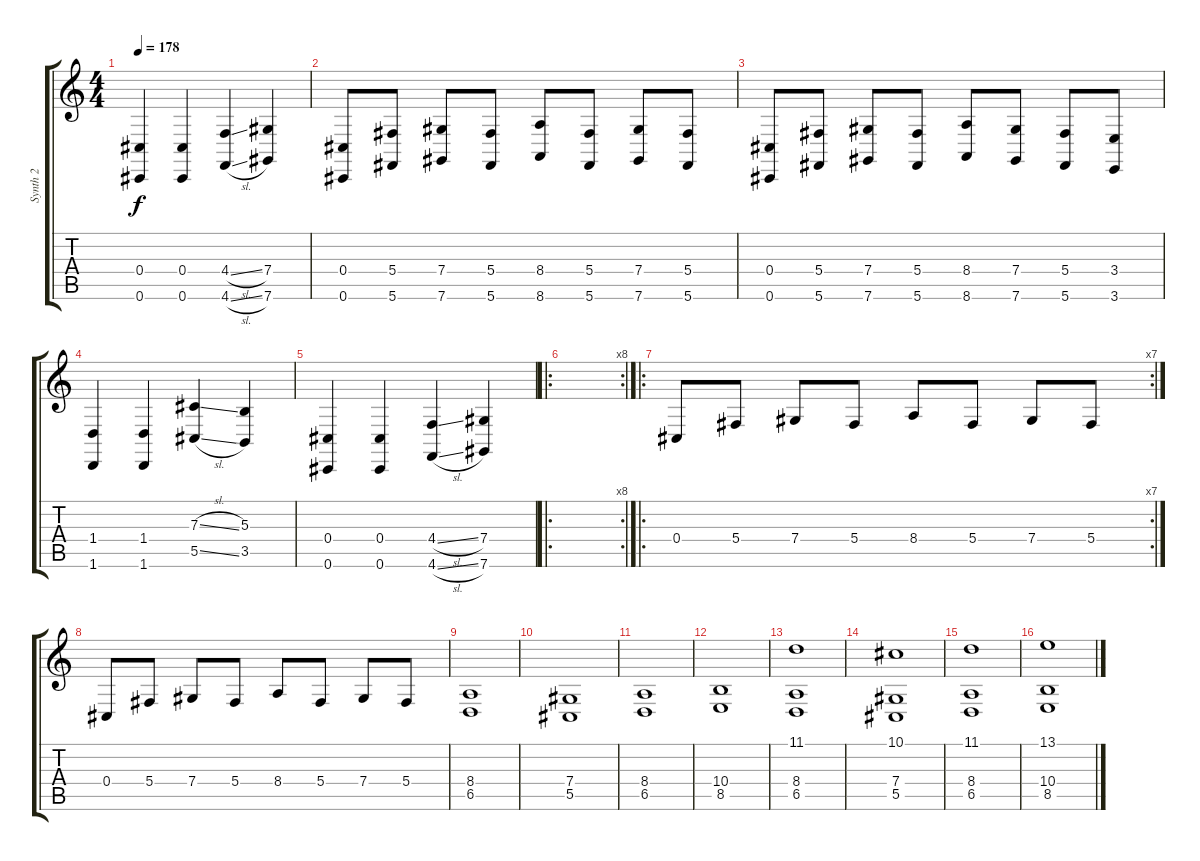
\track ("Synth 2" "Synth 2") {instrument lead2sawtooth}
\staff {score tabs}
\tuning (Eb4 Bb3 Gb3 Db3 Ab2 Db2) {hide}
\ts (4 4)
\tempo 178
\clef g2
\ks c
(0.4 0.6).4{dy f} (0.4 0.6).4 (4.4{sl} 4.6{sl}).4 (7.4 7.6).4 |
(0.4 0.6).8 (5.4 5.6).8 (7.4 7.6).8 (5.4 5.6).8 (8.4 8.6).8 (5.4 5.6).8 (7.4 7.6).8 (5.4 5.6).8 |
(0.4 0.6).8 (5.4 5.6).8 (7.4 7.6).8 (5.4 5.6).8 (8.4 8.6).8 (7.4 7.6).8 (5.4 5.6).8 (3.4 3.6).8 |
(1.4 1.6).4 (1.4 1.6).4 (7.3{sl} 5.5{sl}).4 (5.3 3.5).4 |
(0.4 0.6).4 (0.4 0.6).4 (4.4{sl} 4.6{sl}).4 (7.4 7.6).4 |
\ro
\rc 8
|
\ro
\rc 7
0.4.8 5.4.8 7.4.8 5.4.8 8.4.8 5.4.8 7.4.8 5.4.8 |
0.4.8 5.4.8 7.4.8 5.4.8 8.4.8 5.4.8 7.4.8 5.4.8 |
(8.4 6.5).1 |
(7.4 5.5).1 |
(8.4 6.5).1 |
(10.4 8.5).1 |
(11.1 8.4 6.5).1 |
(10.1 7.4 5.5).1 |
(11.1 8.4 6.5).1 |
(13.1 10.4 8.5).1
